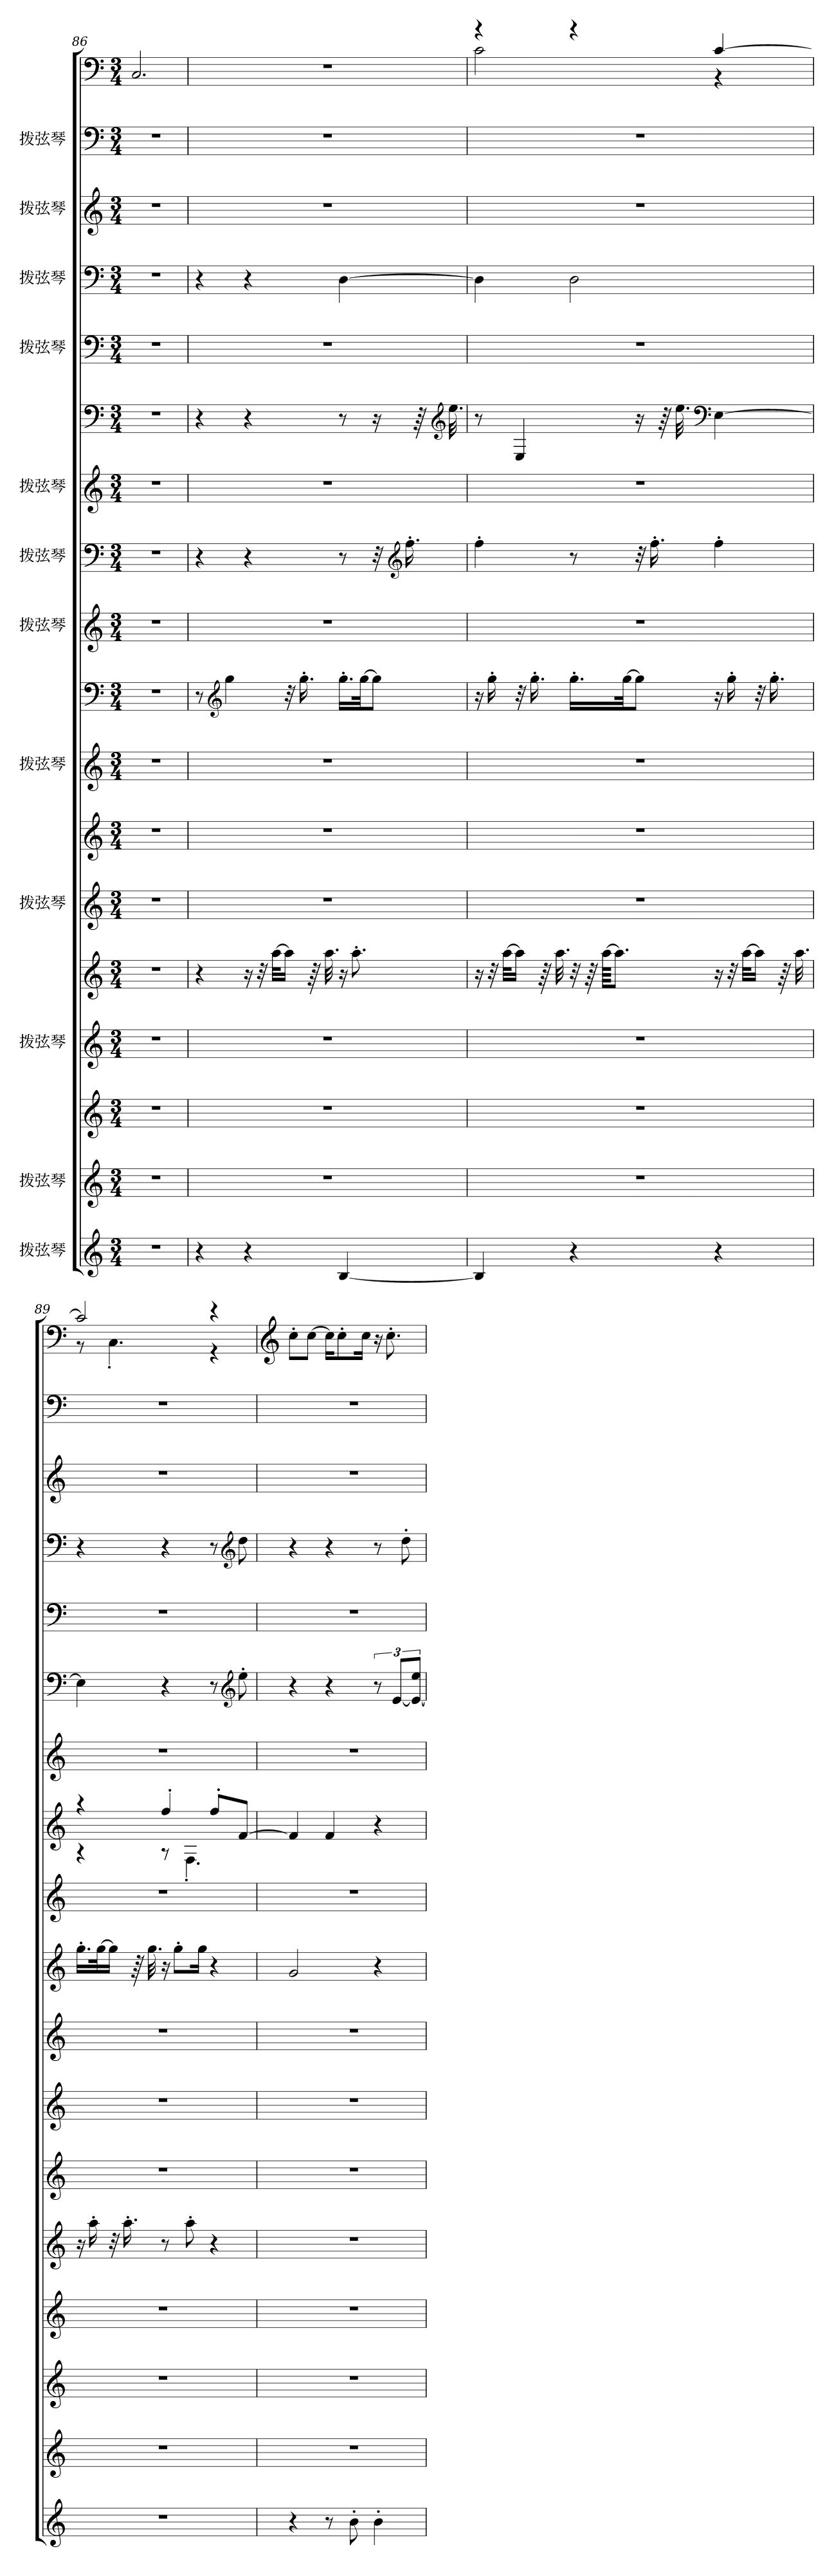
**kern	**kern	**kern	**kern	**kern	**kern	**kern	**kern	**kern	**kern	**kern	**kern	**kern	**kern	**kern	**kern	**kern	**kern
*part12	*part11	*part11	*part10	*part10	*part9	*part9	*part8	*part8	*part7	*part6	*part5	*part5	*part4	*part3	*part2	*part1	*part1
*staff18	*staff17	*staff16	*staff15	*staff14	*staff13	*staff12	*staff11	*staff10	*staff9	*staff8	*staff7	*staff6	*staff5	*staff4	*staff3	*staff2	*staff1
*I"拨弦琴	*I"拨弦琴	*	*I"拨弦琴	*	*I"拨弦琴	*	*I"拨弦琴	*	*I"拨弦琴	*I"拨弦琴	*I"拨弦琴	*	*I"拨弦琴	*I"拨弦琴	*I"拨弦琴	*I"拨弦琴	*
*clefG2	*clefG2	*clefG2	*clefG2	*clefG2	*clefG2	*clefG2	*clefG2	*clefF4	*clefG2	*clefF4	*clefG2	*clefF4	*clefF4	*clefF4	*clefG2	*clefF4	*clefF4
*k[]	*k[]	*k[]	*k[]	*k[]	*k[]	*k[]	*k[]	*k[]	*k[]	*k[]	*k[]	*k[]	*k[]	*k[]	*k[]	*k[]	*k[]
*M3/4	*M3/4	*M3/4	*M3/4	*M3/4	*M3/4	*M3/4	*M3/4	*M3/4	*M3/4	*M3/4	*M3/4	*M3/4	*M3/4	*M3/4	*M3/4	*M3/4	*M3/4
=86	=86	=86	=86	=86	=86	=86	=86	=86	=86	=86	=86	=86	=86	=86	=86	=86	=86
2.r	2.r	2.r	2.r	2.r	2.r	2.r	2.r	2.r	2.r	2.r	2.r	2.r	2.r	2.r	2.r	2.r	2.C/
=87	=87	=87	=87	=87	=87	=87	=87	=87	=87	=87	=87	=87	=87	=87	=87	=87	=87
4r	2.r	2.r	2.r	4r	2.r	2.r	2.r	8r	2.r	4r	2.r	4r	2.r	4r	2.r	2.r	2.r
*	*	*	*	*	*	*	*	*clefG2	*	*	*	*	*	*	*	*	*
.	.	.	.	.	.	.	.	4gg\	.	.	.	.	.	.	.	.	.
4r	.	.	.	16r	.	.	.	.	.	4r	.	4r	.	4r	.	.	.
.	.	.	.	32r	.	.	.	.	.	.	.	.	.	.	.	.	.
.	.	.	.	[32aa\KLL	.	.	.	.	.	.	.	.	.	.	.	.	.
.	.	.	.	16aa\JJ]	.	.	.	32r	.	.	.	.	.	.	.	.	.
.	.	.	.	.	.	.	.	16.gg'\	.	.	.	.	.	.	.	.	.
.	.	.	.	64r	.	.	.	.	.	.	.	.	.	.	.	.	.
.	.	.	.	32.aa\	.	.	.	.	.	.	.	.	.	.	.	.	.
[4B/	.	.	.	16r	.	.	.	16.gg'\LL	.	8r	.	8r	.	[4D\	.	.	.
.	.	.	.	8.aa'\	.	.	.	.	.	.	.	.	.	.	.	.	.
.	.	.	.	.	.	.	.	[32gg\JK	.	.	.	.	.	.	.	.	.
.	.	.	.	.	.	.	.	8gg\J]	.	32r	.	16r	.	.	.	.	.
*	*	*	*	*	*	*	*	*	*	*clefG2	*	*	*	*	*	*	*
.	.	.	.	.	.	.	.	.	.	16.ff'\	.	.	.	.	.	.	.
.	.	.	.	.	.	.	.	.	.	.	.	64r	.	.	.	.	.
*	*	*	*	*	*	*	*	*	*	*	*	*clefG2	*	*	*	*	*
.	.	.	.	.	.	.	.	.	.	.	.	32.ee\	.	.	.	.	.
!!LO:PB:g=z
=88	=88	=88	=88	=88	=88	=88	=88	=88	=88	=88	=88	=88	=88	=88	=88	=88	=88
*	*	*	*	*	*	*	*	*	*	*	*	*	*	*	*	*	*^
4B/]	2.r	2.r	2.r	16r	2.r	2.r	2.r	16r	2.r	4ff'\	2.r	8r	2.r	4D\]	2.r	2.r	4r	2c\
.	.	.	.	32r	.	.	.	16gg'\	.	.	.	.	.	.	.	.	.	.
.	.	.	.	[32aa\KLL	.	.	.	.	.	.	.	.	.	.	.	.	.	.
.	.	.	.	16aa\JJ]	.	.	.	32r	.	.	.	4E/	.	.	.	.	.	.
.	.	.	.	.	.	.	.	16.gg'\	.	.	.	.	.	.	.	.	.	.
.	.	.	.	64r	.	.	.	.	.	.	.	.	.	.	.	.	.	.
.	.	.	.	32.aa\	.	.	.	.	.	.	.	.	.	.	.	.	.	.
4r	.	.	.	32r	.	.	.	16.gg'\LL	.	8r	.	.	.	2D\	.	.	4r	.
.	.	.	.	64r	.	.	.	.	.	.	.	.	.	.	.	.	.	.
.	.	.	.	[64aa\KKKL	.	.	.	.	.	.	.	.	.	.	.	.	.	.
.	.	.	.	8.aa\J]	.	.	.	.	.	.	.	.	.	.	.	.	.	.
.	.	.	.	.	.	.	.	[32gg\JK	.	.	.	.	.	.	.	.	.	.
.	.	.	.	.	.	.	.	8gg\J]	.	32r	.	16r	.	.	.	.	.	.
.	.	.	.	.	.	.	.	.	.	16.ff'\	.	.	.	.	.	.	.	.
.	.	.	.	.	.	.	.	.	.	.	.	64r	.	.	.	.	.	.
.	.	.	.	.	.	.	.	.	.	.	.	32.ee\	.	.	.	.	.	.
*	*	*	*	*	*	*	*	*	*	*	*	*clefF4	*	*	*	*	*	*
4r	.	.	.	16r	.	.	.	16r	.	4ff'\	.	[4E\	.	.	.	.	[4c/	4r
.	.	.	.	32r	.	.	.	16gg'\	.	.	.	.	.	.	.	.	.	.
.	.	.	.	[32aa\KLL	.	.	.	.	.	.	.	.	.	.	.	.	.	.
.	.	.	.	16aa\JJ]	.	.	.	32r	.	.	.	.	.	.	.	.	.	.
.	.	.	.	.	.	.	.	16.gg'\	.	.	.	.	.	.	.	.	.	.
.	.	.	.	64r	.	.	.	.	.	.	.	.	.	.	.	.	.	.
.	.	.	.	32.aa\	.	.	.	.	.	.	.	.	.	.	.	.	.	.
=89	=89	=89	=89	=89	=89	=89	=89	=89	=89	=89	=89	=89	=89	=89	=89	=89	=89	=89
*	*	*	*	*	*	*	*	*	*	*^	*	*	*	*	*	*	*	*
2.r	2.r	2.r	2.r	16r	2.r	2.r	2.r	16.gg'\LL	2.r	4r	4r	2.r	4E\]	2.r	4r	2.r	2.r	2c/]	8r
.	.	.	.	16aa'\	.	.	.	.	.	.	.	.	.	.	.	.	.	.	.
.	.	.	.	.	.	.	.	[32gg\K	.	.	.	.	.	.	.	.	.	.	.
.	.	.	.	32r	.	.	.	16gg\JJ]	.	.	.	.	.	.	.	.	.	.	4.C'\
.	.	.	.	16.aa'\	.	.	.	.	.	.	.	.	.	.	.	.	.	.	.
.	.	.	.	.	.	.	.	64r	.	.	.	.	.	.	.	.	.	.	.
.	.	.	.	.	.	.	.	32.gg\	.	.	.	.	.	.	.	.	.	.	.
.	.	.	.	8r	.	.	.	16r	.	4ff'/	8r	.	4r	.	4r	.	.	.	.
.	.	.	.	.	.	.	.	8gg'\L	.	.	.	.	.	.	.	.	.	.	.
.	.	.	.	8aa'\	.	.	.	.	.	.	4.F'\	.	.	.	.	.	.	.	.
.	.	.	.	.	.	.	.	16gg\Jk	.	.	.	.	.	.	.	.	.	.	.
.	.	.	.	4r	.	.	.	4r	.	8ff'/L	.	.	8r	.	8r	.	.	4r	4r
*	*	*	*	*	*	*	*	*	*	*	*	*	*clefG2	*	*clefG2	*	*	*	*
.	.	.	.	.	.	.	.	.	.	[8f/J	.	.	8ee'\	.	8dd\	.	.	.	.
*	*	*	*	*	*	*	*	*	*	*v	*v	*	*	*	*	*	*	*v	*v
!!LO:PB:g=z
=90	=90	=90	=90	=90	=90	=90	=90	=90	=90	=90	=90	=90	=90	=90	=90	=90	=90
*	*	*	*	*	*	*	*	*	*	*	*	*	*	*	*	*	*clefG2
4r	2.r	2.r	2.r	2.r	2.r	2.r	2.r	2g/	2.r	4f/]	2.r	4r	2.r	4r	2.r	2.r	8cc'\L
.	.	.	.	.	.	.	.	.	.	.	.	.	.	.	.	.	[8cc\J
8r	.	.	.	.	.	.	.	.	.	4f/	.	4r	.	4r	.	.	16cc\KL]
.	.	.	.	.	.	.	.	.	.	.	.	.	.	.	.	.	8cc'\
8b'\	.	.	.	.	.	.	.	.	.	.	.	.	.	.	.	.	.
.	.	.	.	.	.	.	.	.	.	.	.	.	.	.	.	.	16cc\Jk
4b'\	.	.	.	.	.	.	.	4r	.	4r	.	12r	.	8r	.	.	16r
.	.	.	.	.	.	.	.	.	.	.	.	.	.	.	.	.	8.cc'\
.	.	.	.	.	.	.	.	.	.	.	.	[12e/L	.	.	.	.	.
.	.	.	.	.	.	.	.	.	.	.	.	.	.	8dd'\	.	.	.
.	.	.	.	.	.	.	.	.	.	.	.	12e/_ 12ee/J	.	.	.	.	.
=	=	=	=	=	=	=	=	=	=	=	=	=	=	=	=	=	=
*-	*-	*-	*-	*-	*-	*-	*-	*-	*-	*-	*-	*-	*-	*-	*-	*-	*-
